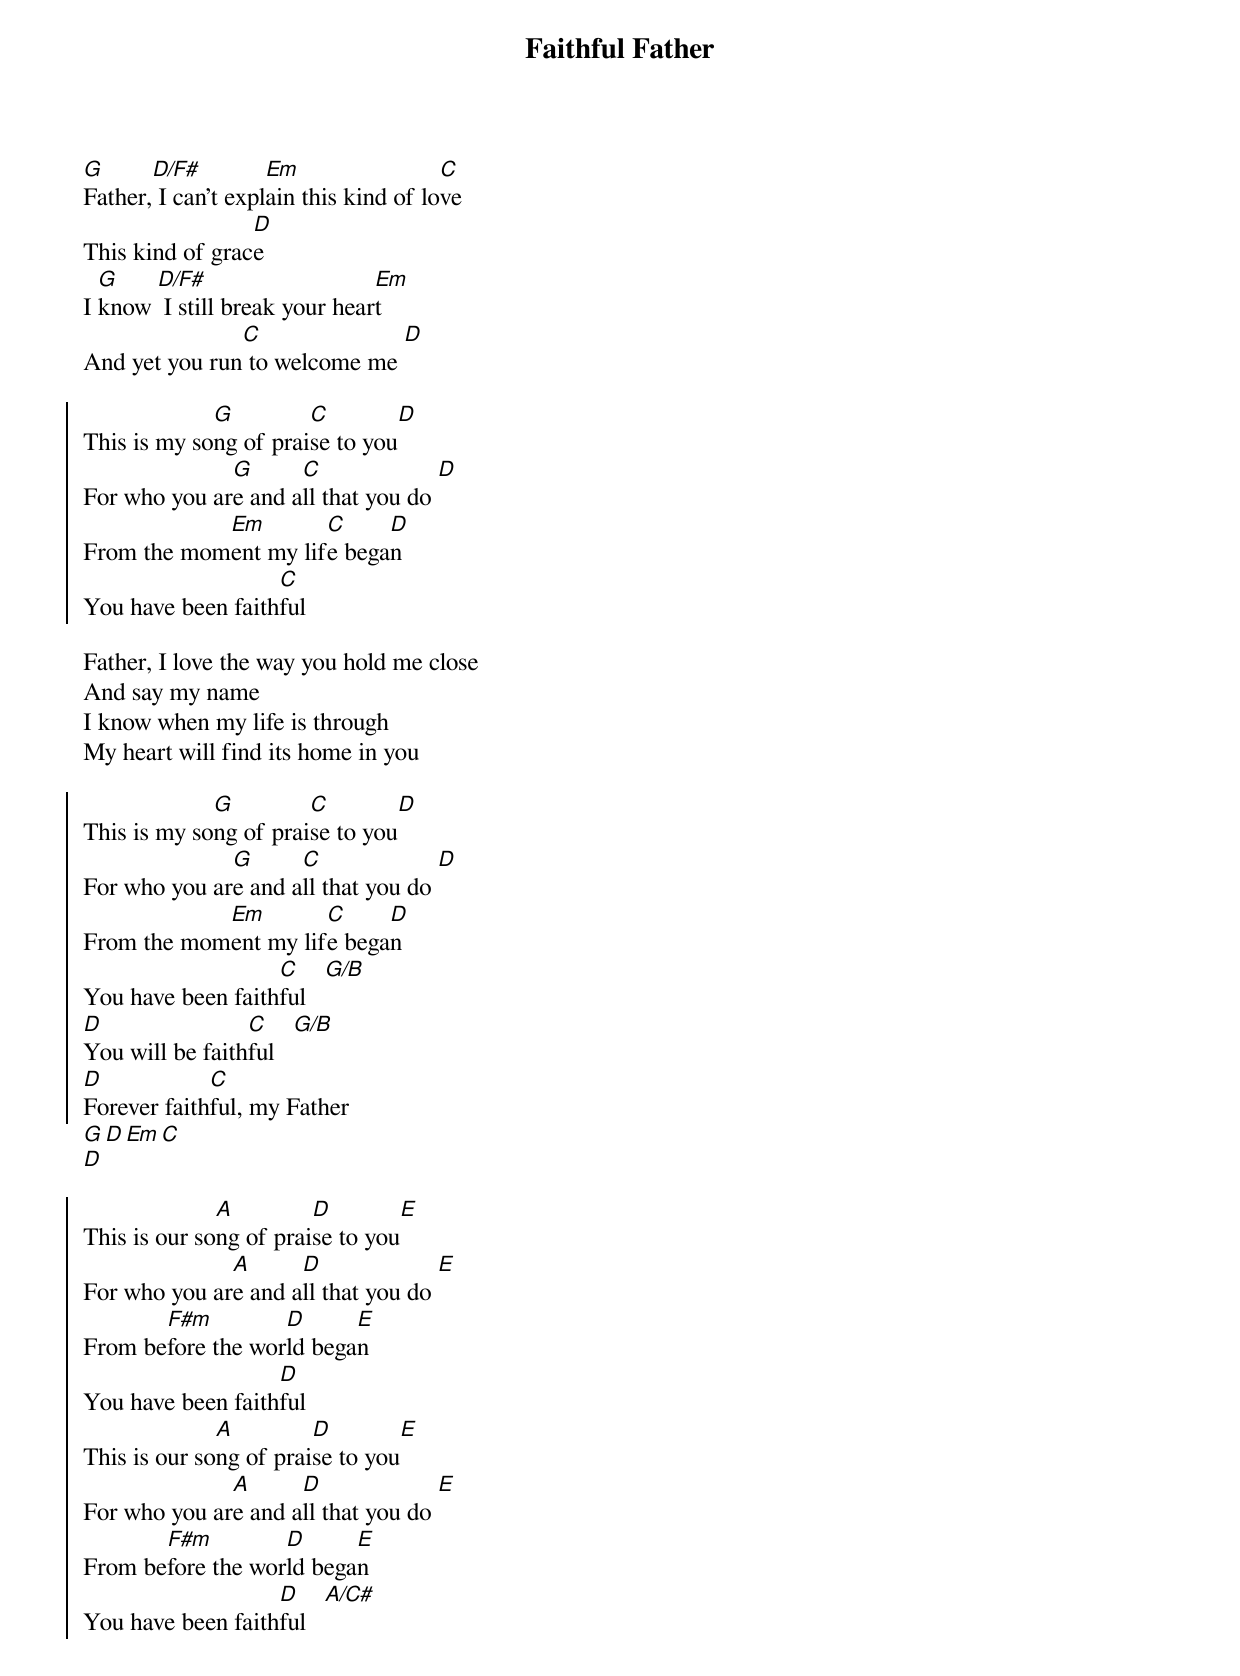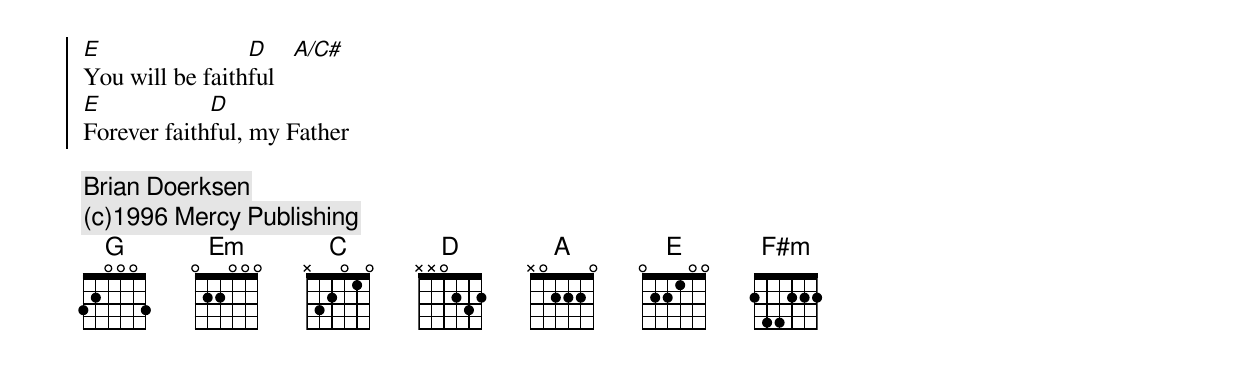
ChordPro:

{t:Faithful Father}
[G]Father,[D/F#] I can't expl[Em]ain this kind of lo[C]ve
This kind of grac[D]e
I [G]know [D/F#] I still break your hear[Em]t
And yet you run[C] to welcome me [D]

{soc}
This is my so[G]ng of prai[C]se to you[D]
For who you ar[G]e and a[C]ll that you do [D]
From the mom[Em]ent my lif[C]e bega[D]n
You have been faith[C]ful
{eoc}

Father, I love the way you hold me close
And say my name
I know when my life is through
My heart will find its home in you

{soc}
This is my so[G]ng of prai[C]se to you[D]
For who you ar[G]e and a[C]ll that you do [D]
From the mom[Em]ent my lif[C]e bega[D]n
You have been faith[C]ful   [G/B]
[D]You will be faith[C]ful   [G/B]
[D]Forever faith[C]ful, my Father
{eoc}
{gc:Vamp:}
[G][D][Em][C]
[D]

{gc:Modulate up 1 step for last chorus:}
{soc}
This is our so[A]ng of prai[D]se to you[E]
For who you ar[A]e and a[D]ll that you do [E]
From be[F#m]fore the wor[D]ld bega[E]n
You have been faith[D]ful
This is our so[A]ng of prai[D]se to you[E]
For who you ar[A]e and a[D]ll that you do [E]
From be[F#m]fore the wor[D]ld bega[E]n
You have been faith[D]ful   [A/C#]
[E]You will be faith[D]ful   [A/C#]
[E]Forever faith[D]ful, my Father
{eoc}

{c:Brian Doerksen}
{c:(c)1996 Mercy Publishing}
